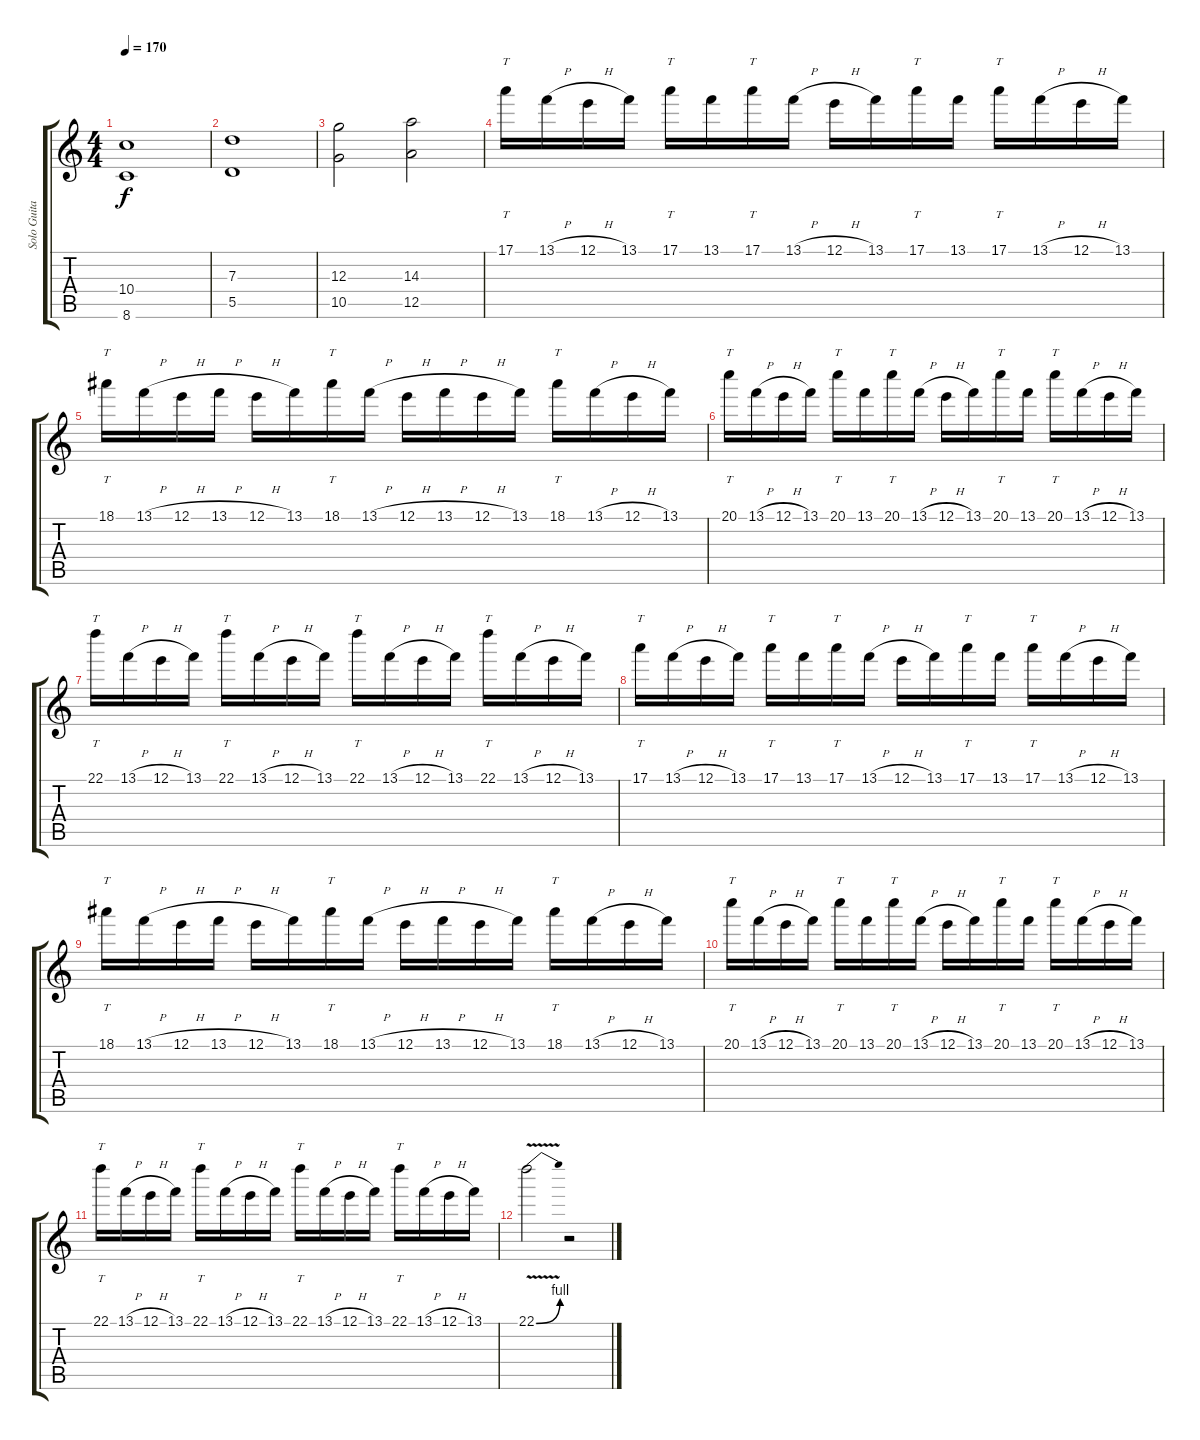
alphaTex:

\track ("Solo Guitar" "Solo Guita") {instrument distortionguitar}
\staff {score tabs}
\tuning (E4 B3 G3 D3 A2 E2) {hide}
\ts (4 4)
\tempo 170
\clef g2
\ks c
(10.4 8.6).1{dy f} |
(7.3 5.5).1 |
(12.3 10.5).2 (14.3 12.5).2 |
17.1.16{tt} 13.1{h}.16 12.1{h}.16 13.1.16 17.1.16{tt} 13.1.16 17.1.16{tt} 13.1{h}.16 12.1{h}.16 13.1.16 17.1.16{tt} 13.1.16 17.1.16{tt} 13.1{h}.16 12.1{h}.16 13.1.16 |
18.1.16{tt} 13.1{h}.16 12.1{h}.16 13.1{h}.16 12.1{h}.16 13.1.16 18.1.16{tt} 13.1{h}.16 12.1{h}.16 13.1{h}.16 12.1{h}.16 13.1.16 18.1.16{tt} 13.1{h}.16 12.1{h}.16 13.1.16 |
20.1.16{tt} 13.1{h}.16 12.1{h}.16 13.1.16 20.1.16{tt} 13.1.16 20.1.16{tt} 13.1{h}.16 12.1{h}.16 13.1.16 20.1.16{tt} 13.1.16 20.1.16{tt} 13.1{h}.16 12.1{h}.16 13.1.16 |
22.1.16{tt} 13.1{h}.16 12.1{h}.16 13.1.16 22.1.16{tt} 13.1{h}.16 12.1{h}.16 13.1.16 22.1.16{tt} 13.1{h}.16 12.1{h}.16 13.1.16 22.1.16{tt} 13.1{h}.16 12.1{h}.16 13.1.16 |
17.1.16{tt} 13.1{h}.16 12.1{h}.16 13.1.16 17.1.16{tt} 13.1.16 17.1.16{tt} 13.1{h}.16 12.1{h}.16 13.1.16 17.1.16{tt} 13.1.16 17.1.16{tt} 13.1{h}.16 12.1{h}.16 13.1.16 |
18.1.16{tt} 13.1{h}.16 12.1{h}.16 13.1{h}.16 12.1{h}.16 13.1.16 18.1.16{tt} 13.1{h}.16 12.1{h}.16 13.1{h}.16 12.1{h}.16 13.1.16 18.1.16{tt} 13.1{h}.16 12.1{h}.16 13.1.16 |
20.1.16{tt} 13.1{h}.16 12.1{h}.16 13.1.16 20.1.16{tt} 13.1.16 20.1.16{tt} 13.1{h}.16 12.1{h}.16 13.1.16 20.1.16{tt} 13.1.16 20.1.16{tt} 13.1{h}.16 12.1{h}.16 13.1.16 |
22.1.16{tt} 13.1{h}.16 12.1{h}.16 13.1.16 22.1.16{tt} 13.1{h}.16 12.1{h}.16 13.1.16 22.1.16{tt} 13.1{h}.16 12.1{h}.16 13.1.16 22.1.16{tt} 13.1{h}.16 12.1{h}.16 13.1.16 |
22.1{be (bend 0 0 60 4) v}.2 r.2
